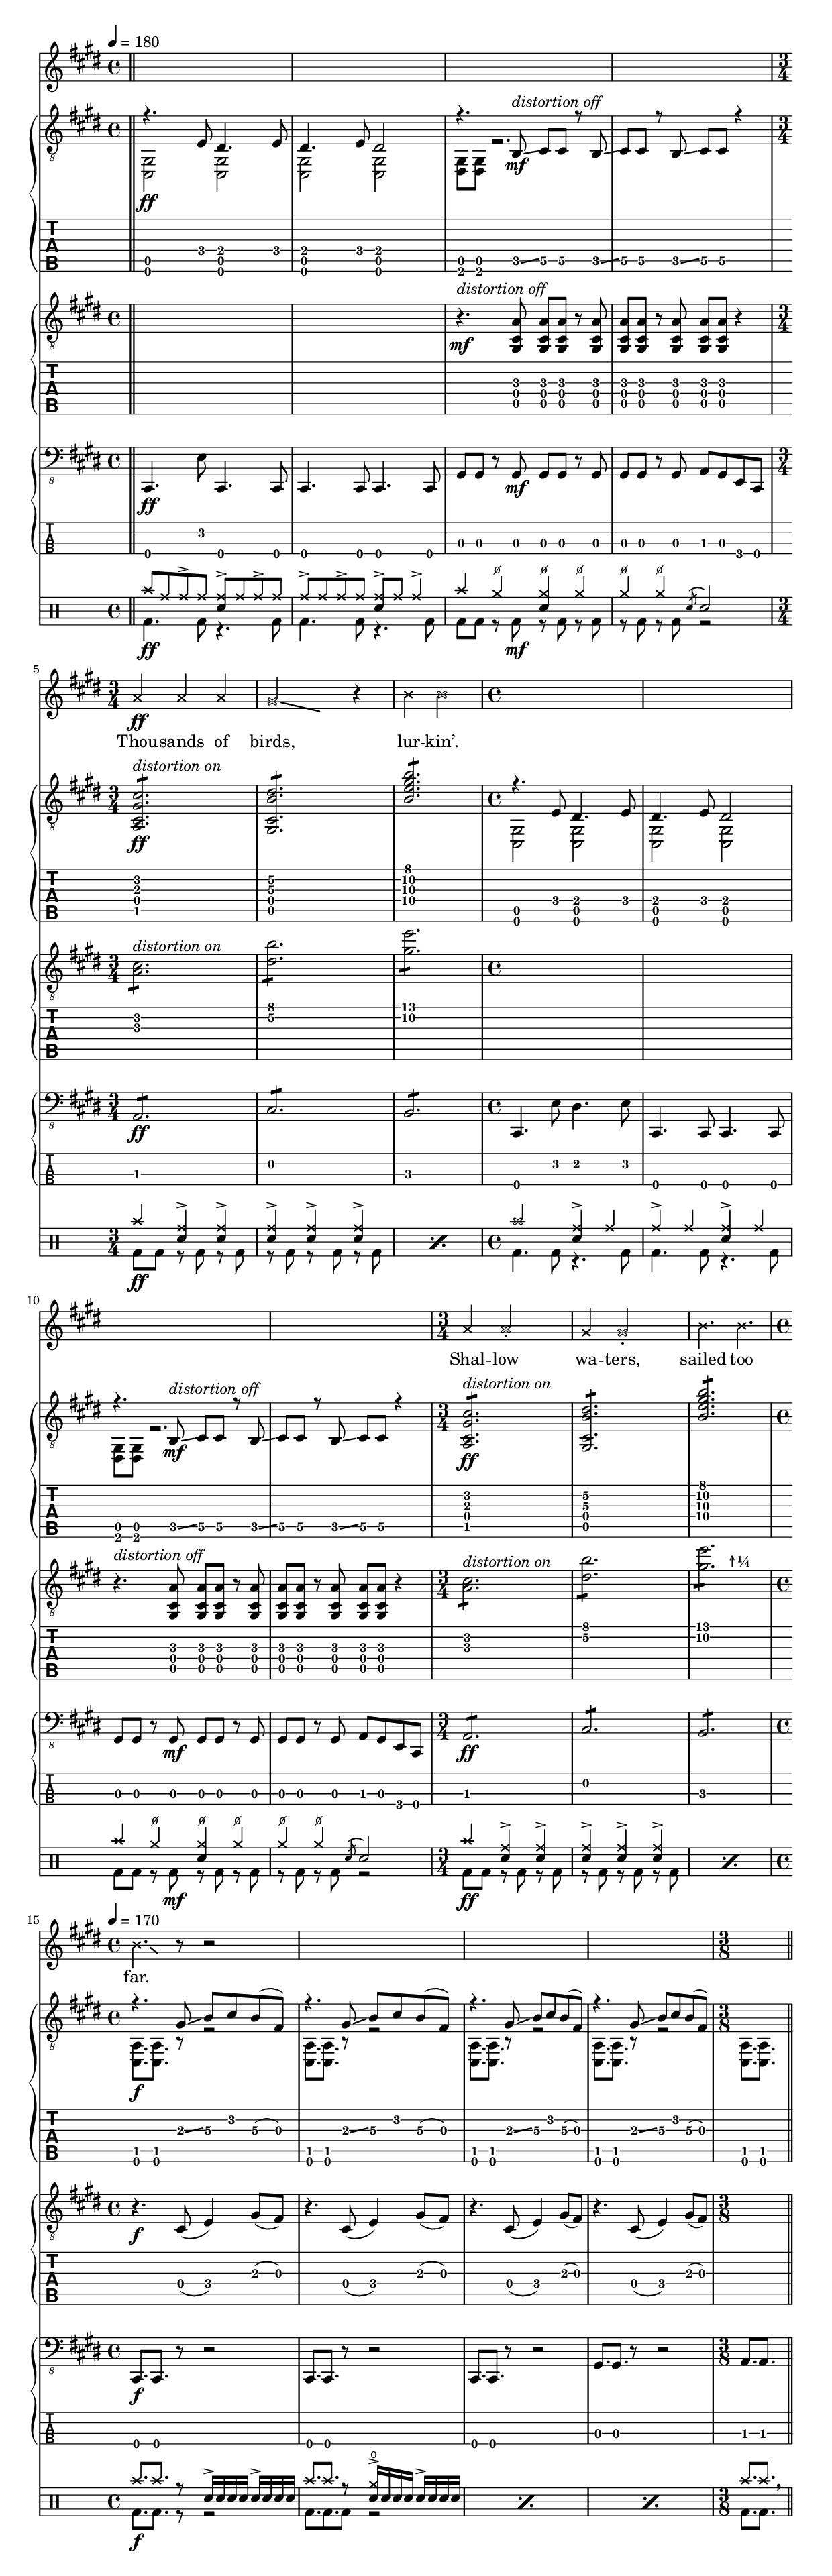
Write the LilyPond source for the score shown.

\version "2.24.3"

#(set-default-paper-size '(cons (* 210 mm) (* 5000 mm)))

\header {
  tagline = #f
}

vox = \relative {
  \time 4/4
  \key cis \minor
  \tempo 4 = 180
  \newSpacingSection
  \override Score.SpacingSpanner.spacing-increment = #0.1
  \partial 256 s256 |
  \newSpacingSection
  \revert Score.SpacingSpanner.spacing-increment
  \bar "||"
  \xNotesOn
  s1*4 |
  \time 3/4
  a'4\ff 4 4 |
  \afterGrace gis2\glissando { \hideNotes dis16 } \unHideNotes r4 |
  b'4 b2 |
  \time 4/4
  s1*4 |
  \time 3/4
  a4 a2-. |
  gis4 gis2-. |
  b4. b |
  \time 4/4
  \tempo 4 = 170
  \afterGrace b4.\glissando { \hideNotes fis16 } \unHideNotes r8 r2 |
  s1*3 |
  \time 3/8
  s4. |
  \bar "||"
}

lyricsOne = \lyricmode {
  Thou -- sands of birds, lur -- \markup { \concat { kin \char ##x2019 . } }
  Shal -- low wa -- ters, sailed too far.
}

gtrOneVoiceOne = \relative {
  \time 4/4
  \key cis \minor
  \partial 256 s256 |
  r4.\ff e8 dis4. e8 |
  dis4. e8 dis2 |
  r4. b8\glissando\mf^\markup { \italic { distortion off } } cis\5 cis\5 r b\glissando |
  cis8\5 cis\5 r b\glissando cis\5 cis\5 r4 |
  \time 3/4
  \repeat tremolo 6 { <a cis gis' cis>8\ff^\markup { \italic { distortion on } } } |
  \repeat tremolo 6 <gis cis b'\3 dis\2>8 |
  \repeat tremolo 6 <b' e gis b>8 |
  \time 4/4
  r4. e,8 dis4. e8 |
  dis4. e8 dis2 |
  r4. b8\glissando\mf^\markup { \italic { distortion off } } cis\5 cis\5 r b\glissando |
  cis8\5 cis\5 r b\glissando cis\5 cis\5 r4 |
  \time 3/4
  \repeat tremolo 6 { <a cis gis' cis>8\ff^\markup { \italic { distortion on } } } |
  \repeat tremolo 6 <gis cis b'\3 dis\2>8 |
  \repeat tremolo 6 <b' e gis b>8 |
  \time 4/4
  \repeat unfold 4 { r4. gis8\glissando b\3 cis b\3( fis) | }
  \time 3/8
  s4. |
}

gtrOneVoiceTwo = \relative {
  \time 4/4
  \key cis \minor
  \partial 256 s256 |
  <cis, gis'>2 q |
  q q |
  <dis gis>8 q r2. |
  s1 |
  \time 3/4
  s2.*3 |
  \time 4/4
  <cis gis'>2 q |
  q q |
  <dis gis>8 q r2. |
  s1 |
  \time 3/4
  s2.*3 |
  \time 4/4
  <cis a'>8.\f q r8 r2 |
  \repeat unfold 3 { <cis a'>8. q r8 r2 | }
  \time 3/8
  <cis a'>8. q |
}

gtrTwo = \relative {
  \time 4/4
  \key cis \minor
  \partial 256 s256 |
  s1*2 |
  r4.\mf^\markup { \italic { distortion off } } <gis, cis a'>8 q q r8 q |
  q q r8 q q q r4 |
  \time 3/4
  \repeat tremolo 6 { <a' cis>8^\markup { \italic { distortion on } } } |
  \repeat tremolo 6 <dis b'>8 |
  \repeat tremolo 6 <gis e'>8 |
  \time 4/4
  s1*2 |
  r4.^\markup { \italic { distortion off } } <gis,, cis a'>8 q q r8 q |
  q q r8 q q q r4 |
  \time 3/4
  \repeat tremolo 6 { <a' cis>8^\markup { \italic { distortion on } } } |
  \repeat tremolo 6 <dis b'>8 |
  \repeat tremolo 6 {
    <gis e'>8^\markup {
      \left-align {
        \hspace #4
        \concat { \char ##x2191 \char ##x00bc }
      }
    }
  } |
  \time 4/4
  r4.\f cis,,8( e4) gis8( fis) |
  \repeat unfold 3 { r4. cis8( e4) gis8( fis) | }
  \time 3/8
  s4. |
}

bass = \relative {
  \time 4/4
  \key cis \minor
  \partial 256 s256 |
  cis,,4.\ff e'8 cis,4. 8 |
  cis4. 8 4. 8 |
  gis'8 8 r8 gis\mf gis gis r gis |
  gis8 gis r gis a gis e cis |
  \time 3/4
  \repeat tremolo 6 { a'8\ff } |
  \repeat tremolo 6 cis8 |
  \repeat tremolo 6 b8 |
  \time 4/4
  cis,4. e'8 dis4. e8 |
  cis,4. 8 4. 8 |
  gis'8 8 r8 gis\mf gis gis r gis |
  gis8 gis r gis a gis e cis |
  \time 3/4
  \repeat tremolo 6 { a'8\ff } |
  \repeat tremolo 6 cis8 |
  \repeat tremolo 6 b8 |
  \time 4/4
  cis,8.\f cis r8 r2 |
  \repeat unfold 2 { cis8. cis r8 r2 | }
  gis'8. gis r8 r2 |
  \time 3/8
  a8. a |
}

kitOne = \drummode {
  \time 4/4
  \partial 256 s256 |
  cymc8 cymr cymr-> cymr <sn cymr>-> cymr cymr-> cymr |
  cymr8-> cymr cymr-> cymr <sn cymr>-> cymr cymr4-> |
  cymc4 hh\halfopen <sn hh>\halfopen hh\halfopen |
  hh4\halfopen hh\halfopen \acciaccatura sn8 sn2 |
  \time 3/4
  cymc4 <sn cymr>-> <sn cymr>-> |
  \repeat percent 2 { <sn cymr>-> <sn cymr>-> <sn cymr>-> | }
  \time 4/4
  cymc2 <sn cymr>4-> cymr |
  cymr4-> cymr <sn cymr>-> cymr |
  cymc4 hh\halfopen <sn hh>\halfopen hh\halfopen |
  hh4\halfopen hh\halfopen \acciaccatura sn8 sn2 |
  \time 3/4
  cymc4 <sn cymr>-> <sn cymr>-> |
  \repeat percent 2 { <sn cymr>-> <sn cymr>-> <sn cymr>-> | }
  \time 4/4
  cymc8. cymc r8 sn16-> sn sn sn sn-> sn sn sn |
  \repeat percent 3 { cymc8. cymc r8 <sn hho>16-> sn sn sn sn-> sn sn sn | }
  \time 3/8
  cymc8. cymc \breathe |
}

kitTwo = \drummode {
  \time 4/4
  \partial 256 s256 |
  bd4.\ff bd8 r4. bd8 |
  bd4. bd8 r4. bd8 |
  bd8 bd r bd\mf r bd r bd |
  r8 bd r bd r2 |
  \time 3/4
  bd8\ff bd r bd r bd |
  \repeat percent 2 { r bd r bd r bd | }
  \time 4/4
  \repeat unfold 2 { bd4. bd8 r4. bd8 | }
  bd8 bd r bd\mf r bd r bd |
  r8 bd r bd r2 |
  \time 3/4
  bd8\ff bd r bd r bd |
  \repeat percent 2 { r bd r bd r bd | }
  \time 4/4
  bd8.\f bd r8 r2 |
  \repeat percent 3 { bd8. bd bd8 r2 | }
  \time 3/8
  bd8. bd |
}

fullScore = <<
  \new Staff = "voxStaff" \with {
    midiInstrument = "marimba"
    midiPanPosition = #0.0
  } <<
    \clef "treble"
    \new Voice = "vox" { \vox }
    \new Lyrics \lyricsto "vox" { \lyricsOne }
  >>

  \tag #'folded {
    \new GrandStaff <<
      \new Staff \with {
        midiInstrument = "overdriven guitar"
        midiPanPosition = #-1.0
      } <<
        \clef "treble_8"
        \new Voice = "g1v1" { \voiceOne \gtrOneVoiceOne }
        \new Voice = "g1v2" { \voiceTwo \gtrOneVoiceTwo }
      >>
      \tag #'tablature {
        \new TabStaff <<
          \set Staff.stringTunings = \stringTuning <cis, gis, cis fis ais dis'>
          \clef moderntab
          \new TabVoice = "g1v1" { \voiceOne \gtrOneVoiceOne }
          \new TabVoice = "g1v2" { \voiceTwo \gtrOneVoiceTwo }
        >>
      }
    >>
  }
  \tag #'unfolded {
    \new GrandStaff <<
      \new Staff \with {
        midiInstrument = "overdriven guitar"
        midiPanPosition = #-1.0
      } <<
        \clef "treble_8"
        \new Voice = "g1v1" { \unfoldRepeats { \voiceOne \gtrOneVoiceOne } }
        \new Voice = "g1v2" { \unfoldRepeats { \voiceTwo \gtrOneVoiceTwo } }
      >>
      \tag #'tablature {
        \new TabStaff <<
          \set Staff.stringTunings = \stringTuning <cis, gis, cis fis ais dis'>
          \clef moderntab
          \new TabVoice = "g1v1" { \voiceOne \gtrOneVoiceOne }
          \new TabVoice = "g1v2" { \voiceTwo \gtrOneVoiceTwo }
        >>
      }
    >>
  }

  \tag #'folded {
    \new GrandStaff <<
      \new Staff \with {
        midiInstrument = "distorted guitar"
        midiPanPosition = #1.0
      } {
        \clef "treble_8"
        \gtrTwo
      }
      \tag #'tablature {
        \new TabStaff {
          \set Staff.stringTunings = \stringTuning <cis, gis, cis fis ais dis'>
          \clef moderntab
          \gtrTwo
        }
      }
    >>
  }
  \tag #'unfolded {
    \new GrandStaff <<
      \new Staff \with {
        midiInstrument = "distorted guitar"
        midiPanPosition = #1.0
      } {
        \clef "treble_8"
        \unfoldRepeats { \gtrTwo }
      }
      \tag #'tablature {
        \new TabStaff {
          \set Staff.stringTunings = \stringTuning <cis, gis, cis fis ais dis'>
          \clef moderntab
          \gtrTwo
        }
      }
    >>
  }

  \tag #'folded {
    \new GrandStaff <<
      \new Staff \with {
        midiInstrument = "electric bass (pick)"
        midiPanPosition = #0.0
      } {
        \clef "bass_8"
        \bass
      }
      \tag #'tablature {
        \new TabStaff {
          \set Staff.stringTunings = \stringTuning <cis,, gis,, cis, fis,>
          \clef moderntab
          \bass
        }
      }
    >>
  }
  \tag #'unfolded {
    \new GrandStaff <<
      \new Staff \with {
        midiInstrument = "electric bass (pick)"
        midiPanPosition = #0.0
      } {
        \clef "bass_8"
        \unfoldRepeats { \bass }
      }
      \tag #'tablature {
        \new TabStaff {
          \set Staff.stringTunings = \stringTuning <cis,, gis,, cis, fis,>
          \clef moderntab
          \bass
        }
      }
    >>
  }

  \tag #'folded {
    \new DrumStaff \with { drumStyleTable = #weinberg-drums-style } <<
      \new DrumVoice { \voiceOne \kitOne }
      \new DrumVoice { \voiceTwo \kitTwo }
    >>
  }
  \tag #'unfolded {
    \new DrumStaff \with { drumStyleTable = #weinberg-drums-style } <<
      \new DrumVoice { \unfoldRepeats { \voiceOne \kitOne } }
      \new DrumVoice { \unfoldRepeats { \voiceTwo \kitTwo } }
    >>
  }
>>

\score {
  \removeWithTag #'unfolded
  \fullScore

  \layout {
    indent = 0
    \omit Voice.StringNumber

    \context {
      \Score
      \override Glissando.minimum-length = #4
      \override Glissando.springs-and-rods = #ly:spanner::set-spacing-rods
      \override Glissando.thickness = #2
    }

    \context {
      \StaffGroup
      \RemoveAllEmptyStaves
    }
  }
}

\score {
  \removeWithTag #'folded
  \removeWithTag #'tablature
  \fullScore

  \midi { }
}
